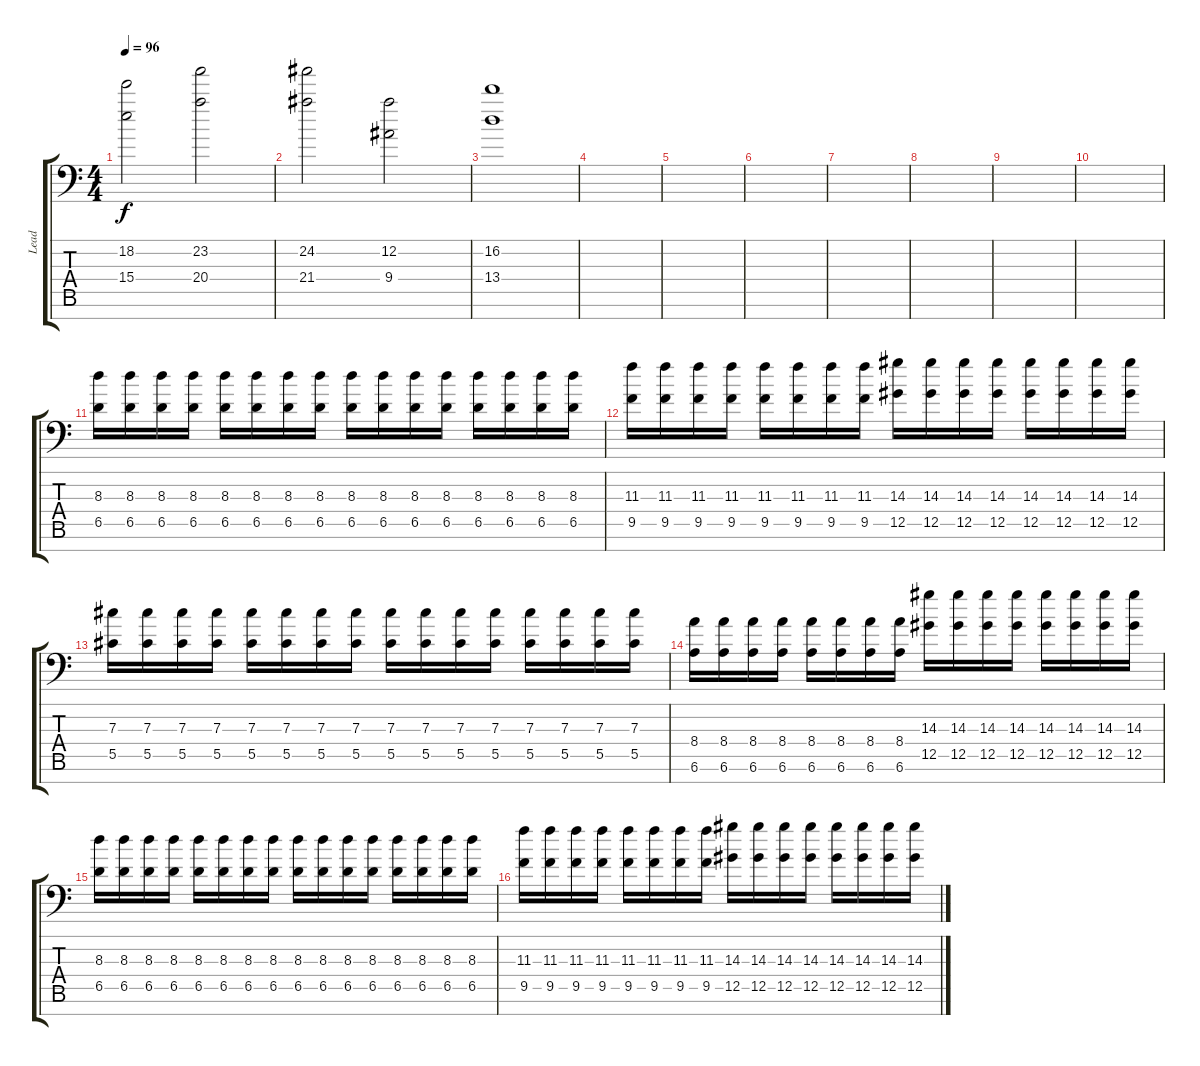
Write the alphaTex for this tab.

\track ("Lead" "Lead") {instrument electricguitarjazz}
\staff {score tabs}
\tuning (Eb4 Bb3 Gb3 Db3 Ab2 Eb2 Ab1) {hide}
\ts (4 4)
\tempo 96
\clef f4
\ks c
(18.2 15.4).2{dy f} (23.2 20.4).2 |
(24.2 21.4).2 (12.2 9.4).2 |
(16.2 13.4).1{volume 0} |
|
|
|
|
|
|
|
(8.3 6.5).16{volume 9} (8.3 6.5).16 (8.3 6.5).16 (8.3 6.5).16 (8.3 6.5).16 (8.3 6.5).16 (8.3 6.5).16 (8.3 6.5).16 (8.3 6.5).16 (8.3 6.5).16 (8.3 6.5).16 (8.3 6.5).16 (8.3 6.5).16 (8.3 6.5).16 (8.3 6.5).16 (8.3 6.5).16 |
(11.3 9.5).16 (11.3 9.5).16 (11.3 9.5).16 (11.3 9.5).16 (11.3 9.5).16 (11.3 9.5).16 (11.3 9.5).16 (11.3 9.5).16 (14.3 12.5).16 (14.3 12.5).16 (14.3 12.5).16 (14.3 12.5).16 (14.3 12.5).16 (14.3 12.5).16 (14.3 12.5).16 (14.3 12.5).16 |
(7.3 5.5).16 (7.3 5.5).16 (7.3 5.5).16 (7.3 5.5).16 (7.3 5.5).16 (7.3 5.5).16 (7.3 5.5).16 (7.3 5.5).16 (7.3 5.5).16 (7.3 5.5).16 (7.3 5.5).16 (7.3 5.5).16 (7.3 5.5).16 (7.3 5.5).16 (7.3 5.5).16 (7.3 5.5).16 |
(8.4 6.6).16 (8.4 6.6).16 (8.4 6.6).16 (8.4 6.6).16 (8.4 6.6).16 (8.4 6.6).16 (8.4 6.6).16 (8.4 6.6).16 (14.3 12.5).16 (14.3 12.5).16 (14.3 12.5).16 (14.3 12.5).16 (14.3 12.5).16 (14.3 12.5).16 (14.3 12.5).16 (14.3 12.5).16 |
(8.3 6.5).16 (8.3 6.5).16 (8.3 6.5).16 (8.3 6.5).16 (8.3 6.5).16 (8.3 6.5).16 (8.3 6.5).16 (8.3 6.5).16 (8.3 6.5).16 (8.3 6.5).16 (8.3 6.5).16 (8.3 6.5).16 (8.3 6.5).16 (8.3 6.5).16 (8.3 6.5).16 (8.3 6.5).16 |
(11.3 9.5).16 (11.3 9.5).16 (11.3 9.5).16 (11.3 9.5).16 (11.3 9.5).16 (11.3 9.5).16 (11.3 9.5).16 (11.3 9.5).16 (14.3 12.5).16 (14.3 12.5).16 (14.3 12.5).16 (14.3 12.5).16 (14.3 12.5).16 (14.3 12.5).16 (14.3 12.5).16 (14.3 12.5).16
